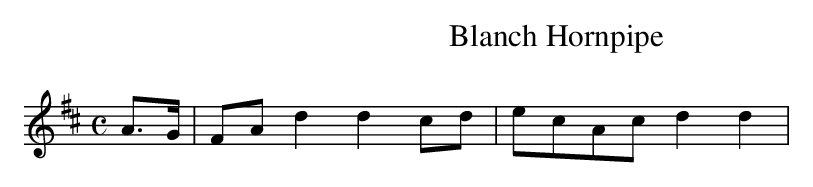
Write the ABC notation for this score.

X:1
T:Blanch Hornpipe
M:C
L:1/8
K:D
A>G|FA d2d2 cd|ecAc d2d2|...
